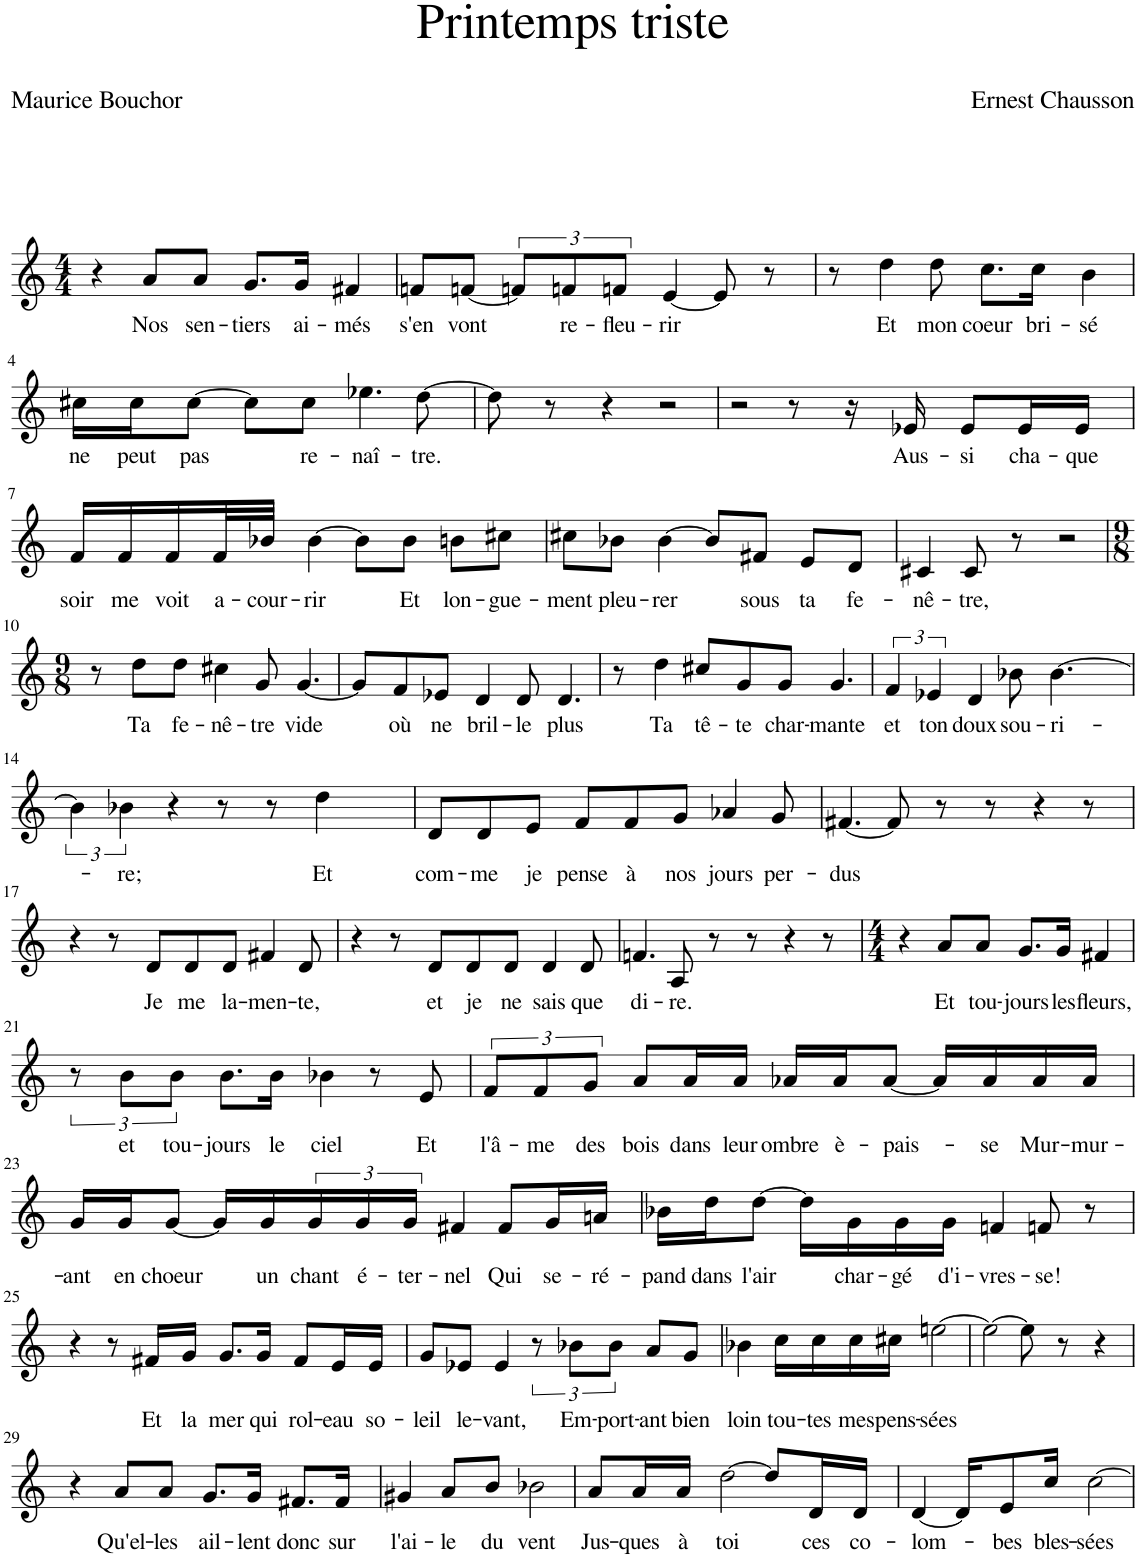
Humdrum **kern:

**kern	**text
*part1	*part1
*staff1	*staff1
*I"Piano	*
*I'Pno	*
*clefG2	*
*k[]	*
*M4/4	*
=1	=1
4r	.
!	!LO:LY:b
8a/L	Nos
!	!LO:LY:b
8a/J	sen-
!	!LO:LY:b
8.g/L	-tiers
!	!LO:LY:b
16g/Jk	ai-
!	!LO:LY:b
4f#X/	-més
=2	=2
!	!LO:LY:b
8fn/L	s'en
!	!LO:LY:b
[8fn/J	vont
12fn/L]	.
!	!LO:LY:b
12fn/	re-
!	!LO:LY:b
12fn/J	-fleu-
!	!LO:LY:b
[4e/	-rir
8e/]	.
8r	.
=3	=3
8r	.
!	!LO:LY:b
4dd\	Et
!	!LO:LY:b
8dd\	mon
!	!LO:LY:b
8.cc\L	coeur
!	!LO:LY:b
16cc\Jk	bri-
!	!LO:LY:b
4b\	-sé
!!LO:LB:g=z
=4	=4
!	!LO:LY:b
16cc#X\LL	ne
!	!LO:LY:b
16cc#\J	peut
!	!LO:LY:b
[8cc#\J	pas
8cc#\L]	.
!	!LO:LY:b
8cc#\J	re-
!	!LO:LY:b
4.ee-X\	-naî-
!	!LO:LY:b
[8dd\	-tre.
=5	=5
8dd\]	.
8r	.
4r	.
2r	.
=6	=6
2r	.
8r	.
16r	.
!	!LO:LY:b
16e-X/	Aus-
!	!LO:LY:b
8e-/L	-si
!	!LO:LY:b
16e-/L	cha-
!	!LO:LY:b
16e-/JJ	-que
!!LO:LB:g=z
=7	=7
!	!LO:LY:b
16f/LL	soir
!	!LO:LY:b
16f/	me
!	!LO:LY:b
16f/	voit
!	!LO:LY:b
32f/L	a-
!	!LO:LY:b
32b-X/JJJ	-cour-
!	!LO:LY:b
[4b-\	-rir
8b-\L]	.
!	!LO:LY:b
8b-\J	Et
!	!LO:LY:b
8bn\L	lon-
!	!LO:LY:b
8cc#X\J	-gue-
=8	=8
!	!LO:LY:b
8cc#X\L	-ment
!	!LO:LY:b
8b-X\J	pleu-
!	!LO:LY:b
[4b-\	-rer
8b-/L]	.
!	!LO:LY:b
8f#X/J	sous
!	!LO:LY:b
8e/L	ta
!	!LO:LY:b
8d/J	fe-
=9	=9
!	!LO:LY:b
4c#X/	-nê-
!	!LO:LY:b
8c#/	-tre,
8r	.
2r	.
!!LO:LB:g=z
=10	=10
*M9/8	*
8r	.
!	!LO:LY:b
8dd\L	Ta
!	!LO:LY:b
8dd\J	fe-
!	!LO:LY:b
4cc#X\	-nê-
!	!LO:LY:b
8g/	-tre
!	!LO:LY:b
[4.g/	vide
=11	=11
8g/L]	.
!	!LO:LY:b
8f/	où
!	!LO:LY:b
8e-X/J	ne
!	!LO:LY:b
4d/	bril-
!	!LO:LY:b
8d/	-le
!	!LO:LY:b
4.d/	plus
=12	=12
8r	.
!	!LO:LY:b
4dd\	Ta
!	!LO:LY:b
8cc#X/L	tê-
!	!LO:LY:b
8g/	-te
!	!LO:LY:b
8g/J	char-
!	!LO:LY:b
4.g/	-mante
=13	=13
!	!LO:LY:b
6f/	et
!	!LO:LY:b
6e-X/	ton
!	!LO:LY:b
4d/	doux
!	!LO:LY:b
8b-X\	sou-
!	!LO:LY:b
[4.b-\	-ri-
!LO:N:vis=128..	!
96ryy	.
!!LO:LB:g=z
=14	=14
6b-\]	.
!	!LO:LY:b
6b-X\	-re;
4r	.
8r	.
8r	.
!	!LO:LY:b
4dd\	Et
!LO:N:vis=128..	!
96ryy	.
=15	=15
!	!LO:LY:b
8d/L	com-
!	!LO:LY:b
8d/	-me
!	!LO:LY:b
8e/J	je
!	!LO:LY:b
8f/L	pense
!	!LO:LY:b
8f/	à
!	!LO:LY:b
8g/J	nos
!	!LO:LY:b
4a-X/	jours
!	!LO:LY:b
8g/	per-
=16	=16
!	!LO:LY:b
[4.f#X/	-dus
8f#/]	.
8r	.
8r	.
4r	.
8r	.
!!LO:LB:g=z
=17	=17
4r	.
8r	.
!	!LO:LY:b
8d/L	Je
!	!LO:LY:b
8d/	me
!	!LO:LY:b
8d/J	la-
!	!LO:LY:b
4f#X/	-men-
!	!LO:LY:b
8d/	-te,
=18	=18
4r	.
8r	.
!	!LO:LY:b
8d/L	et
!	!LO:LY:b
8d/	je
!	!LO:LY:b
8d/J	ne
!	!LO:LY:b
4d/	sais
!	!LO:LY:b
8d/	que
=19	=19
!	!LO:LY:b
4.fn/	di-
!	!LO:LY:b
8A/	-re.
8r	.
8r	.
4r	.
8r	.
=20	=20
*M4/4	*
4r	.
!	!LO:LY:b
8a/L	Et
!	!LO:LY:b
8a/J	tou-
!	!LO:LY:b
8.g/L	-jours
!	!LO:LY:b
16g/Jk	les
!	!LO:LY:b
4f#X/	fleurs,
!!LO:LB:g=z
=21	=21
12r	.
!	!LO:LY:b
12b\L	et
!	!LO:LY:b
12b\J	tou-
!	!LO:LY:b
8.b\L	-jours
!	!LO:LY:b
16b\Jk	le
!	!LO:LY:b
4b-X\	ciel
8r	.
!	!LO:LY:b
8e/	Et
=22	=22
!	!LO:LY:b
12f/L	l'â-
!	!LO:LY:b
12f/	-me
!	!LO:LY:b
12g/J	des
!	!LO:LY:b
8a/L	bois
!	!LO:LY:b
16a/L	dans
!	!LO:LY:b
16a/JJ	leur
!	!LO:LY:b
16a-X/LL	ombre
!	!LO:LY:b
16a-/J	è-
!	!LO:LY:b
[8a-/J	-pais-
16a-/LL]	.
!	!LO:LY:b
16a-/	-se
!	!LO:LY:b
16a-/	Mur-
!	!LO:LY:b
16a-/JJ	-mur-
!!LO:LB:g=z
=23	=23
!	!LO:LY:b
16g/LL	-ant
!	!LO:LY:b
16g/J	en
!	!LO:LY:b
[8g/J	choeur
16g/LL]	.
!	!LO:LY:b
16g/	un
!	!LO:LY:b
24g/	chant
!	!LO:LY:b
24g/	é-
!	!LO:LY:b
24g/JJ	-ter-
!	!LO:LY:b
4f#X/	-nel
!	!LO:LY:b
8f#/L	Qui
!	!LO:LY:b
16g/L	se-
!	!LO:LY:b
16an/JJ	-ré-
=24	=24
!	!LO:LY:b
16b-X\LL	-pand
!	!LO:LY:b
16dd\J	dans
!	!LO:LY:b
[8dd\J	l'air
16dd\LL]	.
!	!LO:LY:b
16g\	char-
!	!LO:LY:b
16g\	-gé
!	!LO:LY:b
16g\JJ	d'i-
!	!LO:LY:b
4fn/	-vres-
!	!LO:LY:b
8fn/	-se!
8r	.
!!LO:LB:g=z
=25	=25
4r	.
8r	.
!	!LO:LY:b
16f#X/LL	Et
!	!LO:LY:b
16g/JJ	la
!	!LO:LY:b
8.g/L	mer
!	!LO:LY:b
16g/Jk	qui
!	!LO:LY:b
8f#/L	rol-
!	!LO:LY:b
16e/L	-eau
!	!LO:LY:b
16e/JJ	so-
=26	=26
!	!LO:LY:b
8g/L	-leil
!	!LO:LY:b
8e-X/J	le-
!	!LO:LY:b
4e-/	-vant,
12r	.
!	!LO:LY:b
12b-X\L	Em-
!	!LO:LY:b
12b-\J	-port-
!	!LO:LY:b
8a/L	-ant
!	!LO:LY:b
8g/J	bien
=27	=27
!	!LO:LY:b
4b-X\	loin
!	!LO:LY:b
16cc\LL	tou-
!	!LO:LY:b
16cc\	-tes
!	!LO:LY:b
16cc\	mes
!	!LO:LY:b
16cc#X\JJ	pens-
!	!LO:LY:b
[2een\	-sées
=28	=28
2ee\_	.
8ee\]	.
8r	.
4r	.
!!LO:LB:g=z
=29	=29
4r	.
!	!LO:LY:b
8a/L	Qu'el-
!	!LO:LY:b
8a/J	-les
!	!LO:LY:b
8.g/L	ail-
!	!LO:LY:b
16g/Jk	-lent
!	!LO:LY:b
8.f#X/L	donc
!	!LO:LY:b
16f#/Jk	sur
=30	=30
!	!LO:LY:b
4g#X/	l'ai-
!	!LO:LY:b
8a/L	-le
!	!LO:LY:b
8b/J	du
!	!LO:LY:b
2b-X\	vent
=31	=31
!	!LO:LY:b
8a/L	Jus-
!	!LO:LY:b
16a/L	-ques
!	!LO:LY:b
16a/JJ	à
!	!LO:LY:b
[2dd\	toi
8dd/L]	.
!	!LO:LY:b
16d/L	ces
!	!LO:LY:b
16d/JJ	co-
=32	=32
!	!LO:LY:b
[4d/	-lom-
16d/KL]	.
!	!LO:LY:b
8e/	-bes
!	!LO:LY:b
16cc/Jk	bles-
!	!LO:LY:b
[2cc\	-sées
=	=
*-	*-
